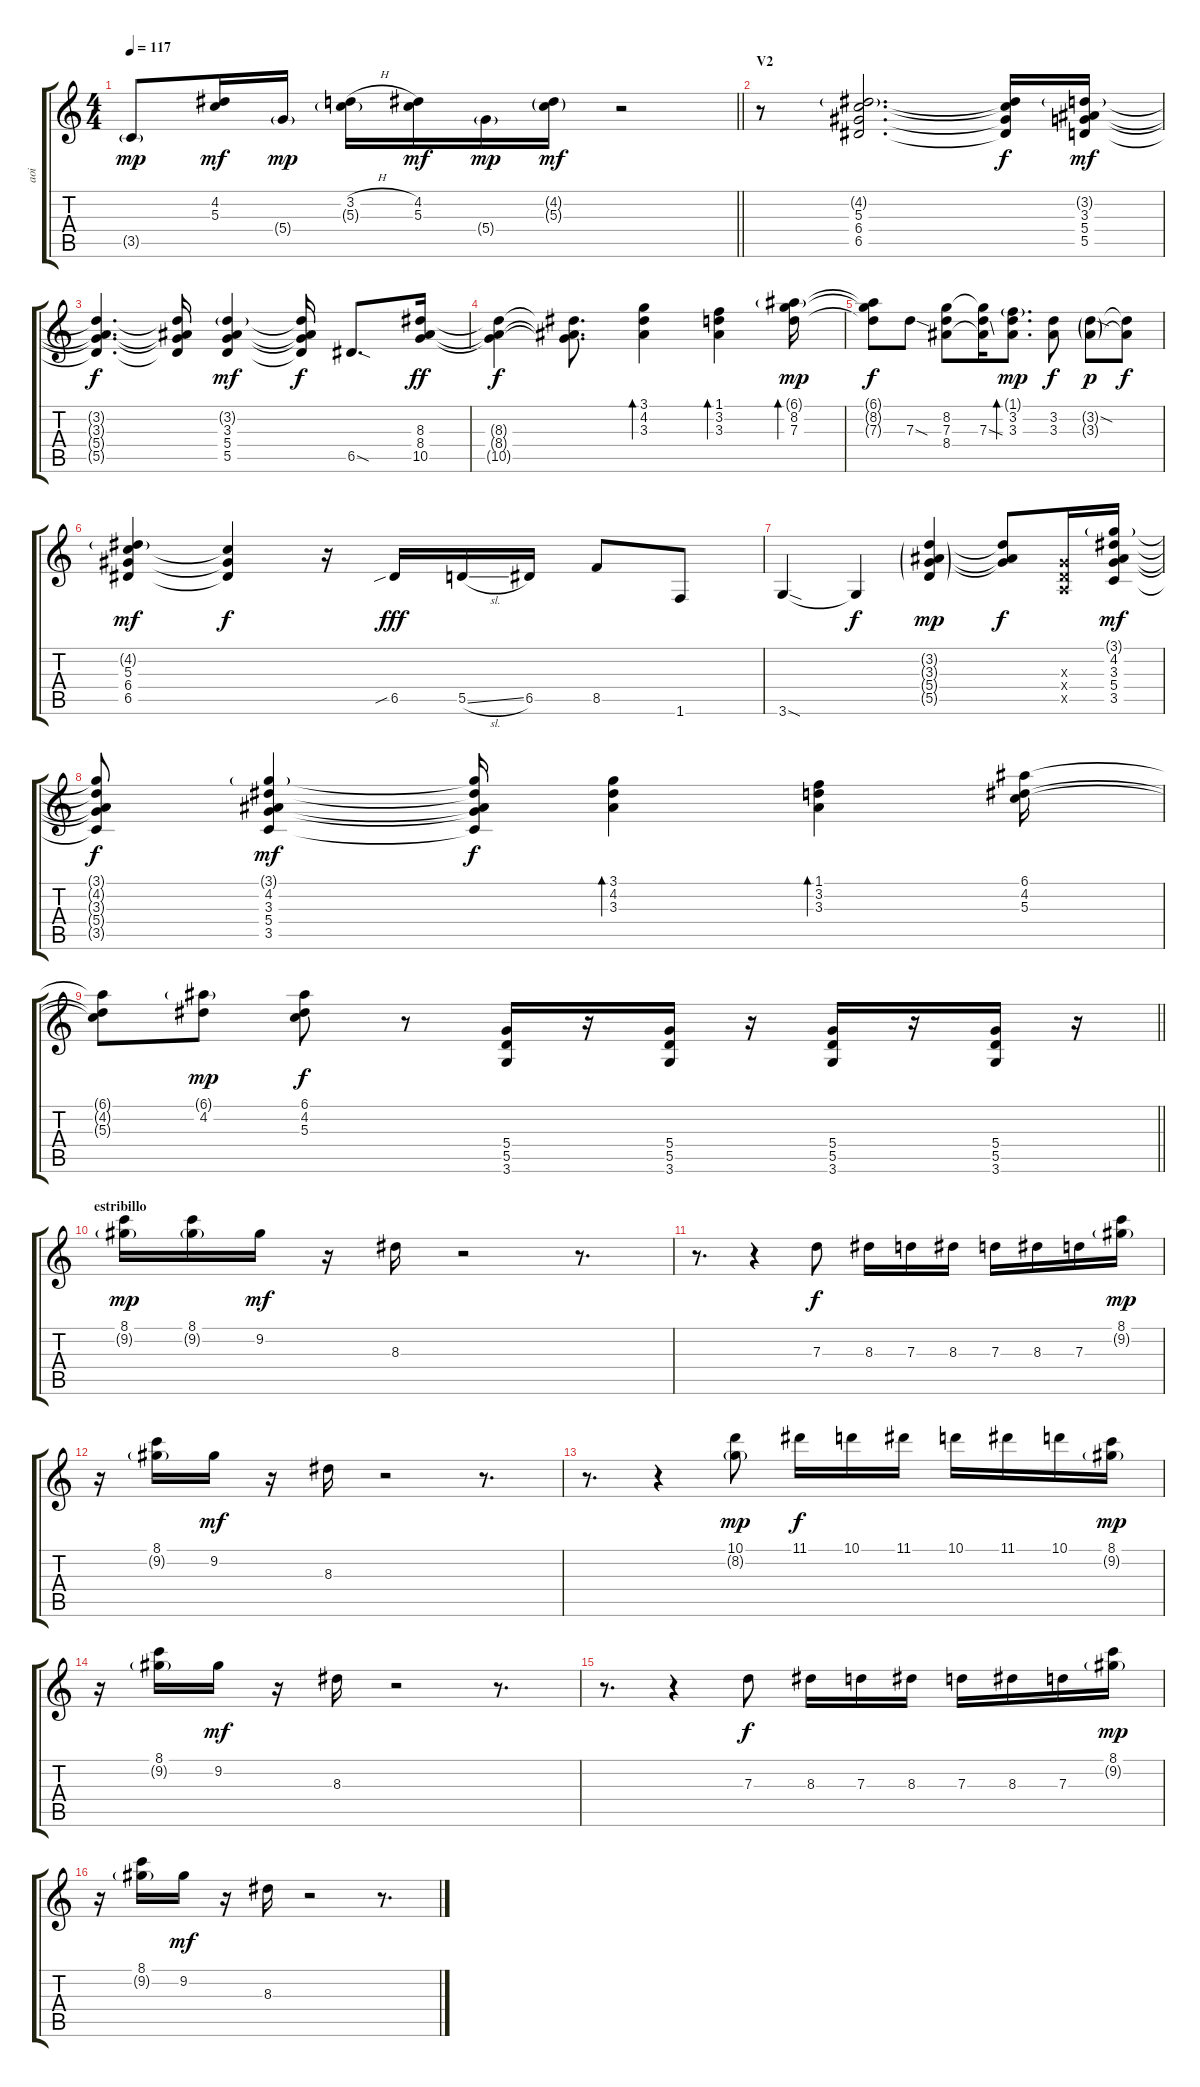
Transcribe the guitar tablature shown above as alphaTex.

\track ("aoi" "aoi") {instrument acousticguitarsteel}
\staff {score tabs}
\tuning (E4 B3 G3 D3 A2 E2) {hide}
\ts (4 4)
\tempo 117
\clef g2
\barLineRight lightlight
\ks c
3.5{g}.8{dy mp} (4.2 5.3).16{dy mf} 5.4{g}.16{dy mp} (3.2{h} 5.3{g}).16 (4.2 5.3).16{dy mf} 5.4{g}.16{dy mp} (4.2{g} 5.3{g}).16{dy mf} r.2 |
\section ("" "V2")
r.8{volume 9 balance 3 instrument distortionguitar} (4.2{g} 5.3 6.4 6.5).2{d} (4.2{t} 5.3{t} 6.4{t} 6.5{t}).16{dy f} (3.2{g} 3.3 5.4 5.5).16{dy mf} |
(3.2{t} 3.3{t} 5.4{t} 5.5{t}).4{d dy f} (3.2{t} 3.3{t} 5.4{t} 5.5{t}).16 (3.2{g} 3.3 5.4 5.5).4{dy mf} (3.2{t} 3.3{t} 5.4{t} 5.5{t}).16{dy f} 6.5{sod}.8{d} (8.3 8.4 10.5).16{dy ff} |
(8.3{t} 8.4{t} 10.5{t}).4{dy f} (8.3{t} 8.4{t} 10.5{t}).8{d} (3.1 4.2 3.3).4{bd 480} (1.1 3.2 3.3).4{bd 480} (6.1{g} 8.2 7.3).16{bd 480 dy mp} |
(6.1{t} 8.2{t} 7.3{t}).8{dy f} 7.3{sod}.8 (8.2 7.3 8.4).8 (8.2{t} 7.3{ss} 8.4{t}).16 (1.1{g} 3.2 3.3).8{d bd 120 dy mp} (3.2 3.3).8{dy f} (3.2{sod g} 3.3{g}).8{dy p} (3.2{t} 3.3{t}).8{dy f} |
(4.2{g} 5.3 6.4 6.5).4{dy mf} (5.3{t} 6.4{t} 6.5{t}).4{dy f} r.16 6.5{sib}.16{dy fff} 5.5{sl}.16 6.5.16 8.5.8 1.6.8 |
3.6{sod}.4 3.6{t}.4{dy f} (3.2{g} 3.3{g} 5.4{g} 5.5{g}).4{dy mp} (3.2{t} 3.3{t} 5.4{t}).8{dy f} (0.3{x} 0.4{x} 0.5{x}).16 (3.1{g} 4.2 3.3 5.4 3.5).16{dy mf} |
(3.1{t} 4.2{t} 3.3{t} 5.4{t} 3.5{t}).8{dy f} (3.1{g} 4.2 3.3 5.4 3.5).4{dy mf} (3.1{t} 4.2{t} 3.3{t} 5.4{t} 3.5{t}).16{dy f} (3.1 4.2 3.3).4{bd 480} (1.1 3.2 3.3).4{bd 480} (6.1 4.2 5.3).16 |
\barLineRight lightlight
(6.1{t} 4.2{t} 5.3{t}).8 (6.1{g} 4.2).8{dy mp} (6.1 4.2 5.3).8{dy f} r.8 (5.4 5.5 3.6).16 r.16 (5.4 5.5 3.6).16 r.16 (5.4 5.5 3.6).16 r.16 (5.4 5.5 3.6).16 r.16 |
\section ("" "estribillo")
(8.1 9.2{g}).16{dy mp volume 7} (8.1 9.2{g}).16 9.2.16{dy mf} r.16 8.3.16 r.2 r.8{d} |
r.8{d} r.4 7.3.8{dy f} 8.3.16 7.3.16 8.3.16 7.3.16 8.3.16 7.3.16 (8.1 9.2{g}).16{dy mp} |
r.16 (8.1 9.2{g}).16 9.2.16{dy mf} r.16 8.3.16 r.2 r.8{d} |
r.8{d} r.4 (10.1 8.2{g}).8{dy mp} 11.1.16{dy f} 10.1.16 11.1.16 10.1.16 11.1.16 10.1.16 (8.1 9.2{g}).16{dy mp} |
r.16 (8.1 9.2{g}).16 9.2.16{dy mf} r.16 8.3.16 r.2 r.8{d} |
r.8{d} r.4 7.3.8{dy f} 8.3.16 7.3.16 8.3.16 7.3.16 8.3.16 7.3.16 (8.1 9.2{g}).16{dy mp} |
r.16 (8.1 9.2{g}).16 9.2.16{dy mf} r.16 8.3.16 r.2 r.8{d}
